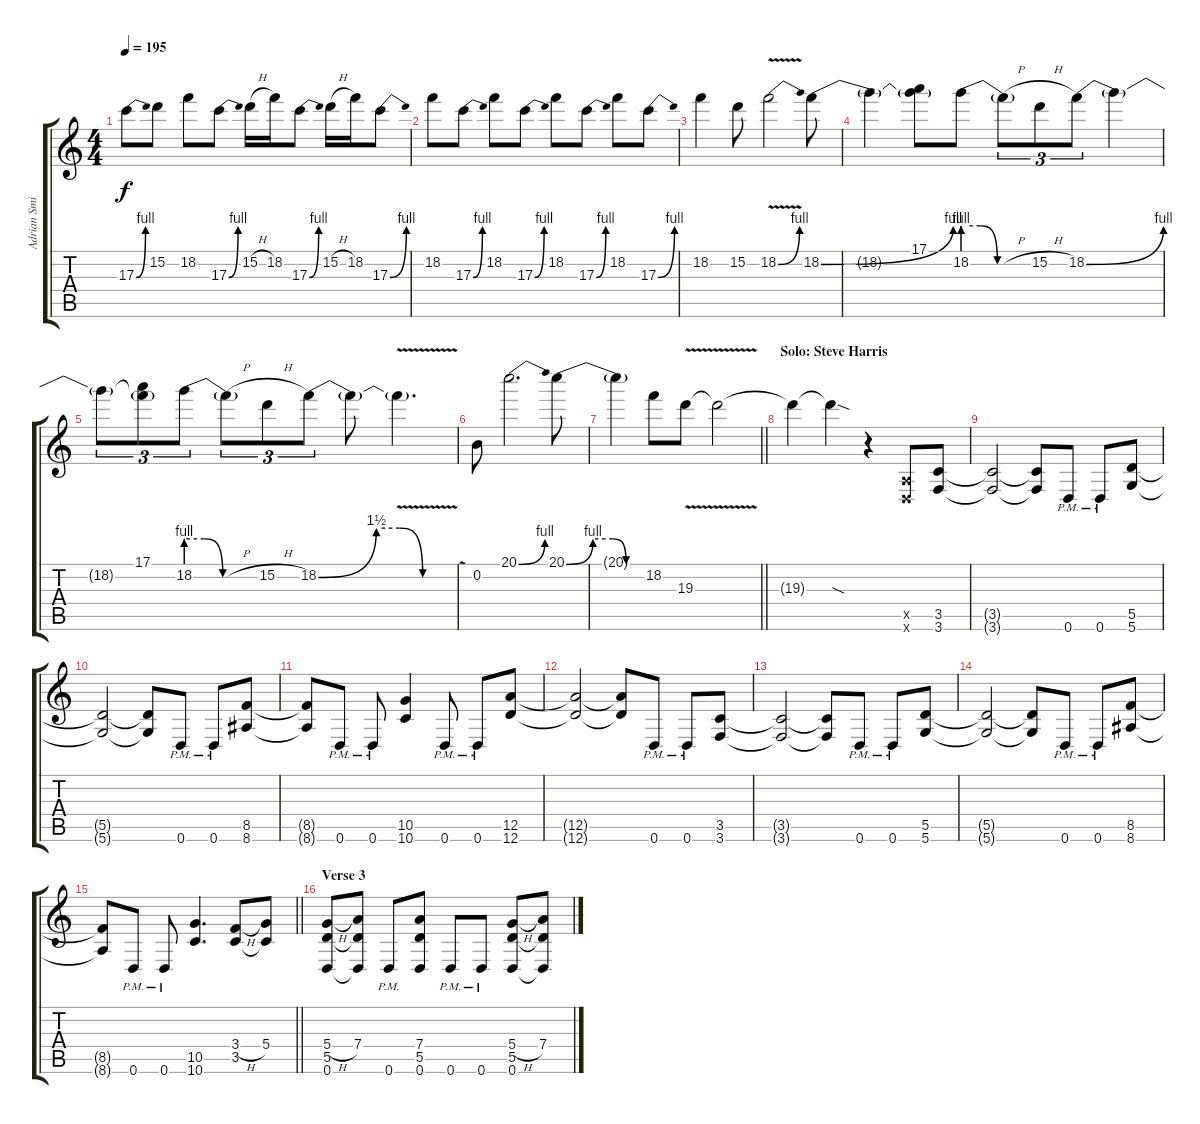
\track ("Adrian Smith" "Adrian Smi") {instrument overdrivenguitar}
\staff {score tabs}
\tuning (E4 B3 G3 D3 A2 D2) {hide}
\ts (4 4)
\tempo 195
\clef g2
\ks c
17.3{be (bend 0 0 60 4)}.8{dy f} 15.2.8 18.2.8 17.3{be (bend 0 0 60 4)}.8 15.2{h}.16 18.2.16 17.3{be (bend 0 0 60 4)}.8 15.2{h}.16 18.2.16 17.3{be (bend 0 0 60 4)}.8 |
18.2.8 17.3{be (bend 0 0 60 4)}.8 18.2.8 17.3{be (bend 0 0 60 4)}.8 18.2.8 17.3{be (bend 0 0 60 4)}.8 18.2.8 17.3{be (bend 0 0 60 4)}.8 |
18.2.4 15.2.8 18.2{be (bend 0 0 60 4) v}.2 18.2{be (bend 0 0 60 4)}.8 |
18.2{t}.4 (17.1 18.2{t}).8 18.2{be (custom 0 4 15 4 30 0 60 0)}.8 18.2{h t}.8{tu (3 2)} 15.2{h}.8{tu (3 2)} 18.2{be (bend 0 0 60 4)}.8{tu (3 2)} 18.2{t}.4 |
18.2{t}.8{tu (3 2)} (17.1 18.2{t}).8{tu (3 2)} 18.2{be (custom 0 4 15 4 30 0 60 0)}.8{tu (3 2)} 18.2{h t}.8{tu (3 2)} 15.2{h}.8{tu (3 2)} 18.2{be (custom 0 0 25 6 35 6 45 0 60 0)}.8{tu (3 2)} 18.2{t}.8 18.2{v t}.4{d} |
0.2.8 20.1{be (bend 0 0 60 4)}.2{d} 20.1{be (custom 0 0 20 4 35 4 45 0 60 0)}.8 |
\barLineRight lightlight
20.1{t}.4 18.2.8 19.3{v}.8 19.3{t}.2 |
\section ("" "Solo: Steve Harris")
19.3{t}.4 19.3{sod t}.4 r.4 (0.5{x} 0.6{x}).8 (3.5 3.6).8 |
(3.5{t} 3.6{t}).2 (3.5{t} 3.6{t}).8 0.6{pm}.8 0.6{pm}.8 (5.5 5.6).8 |
(5.5{t} 5.6{t}).2 (5.5{t} 5.6{t}).8 0.6{pm}.8 0.6{pm}.8 (8.5 8.6).8 |
(8.5{t} 8.6{t}).8 0.6{pm}.8 0.6{pm}.8 (10.5 10.6).4 0.6{pm}.8 0.6{pm}.8 (12.5 12.6).8 |
(12.5{t} 12.6{t}).2 (12.5{t} 12.6{t}).8 0.6{pm}.8 0.6{pm}.8 (3.5 3.6).8 |
(3.5{t} 3.6{t}).2 (3.5{t} 3.6{t}).8 0.6{pm}.8 0.6{pm}.8 (5.5 5.6).8 |
(5.5{t} 5.6{t}).2 (5.5{t} 5.6{t}).8 0.6{pm}.8 0.6{pm}.8 (8.5 8.6).8 |
\barLineRight lightlight
(8.5{t} 8.6{t}).8 0.6{pm}.8 0.6{pm}.8 (10.5 10.6).4{d} (3.4{h} 3.5).8 (5.4 3.5{t}).8 |
\section ("" "Verse 3")
(5.4{h} 5.5 0.6).8 (7.4 5.5{t} 0.6{t}).8 0.6{pm}.8 (7.4 5.5 0.6).8 0.6{pm}.8 0.6{pm}.8 (5.4{h} 5.5 0.6).8 (7.4 5.5{t} 0.6{t}).8
